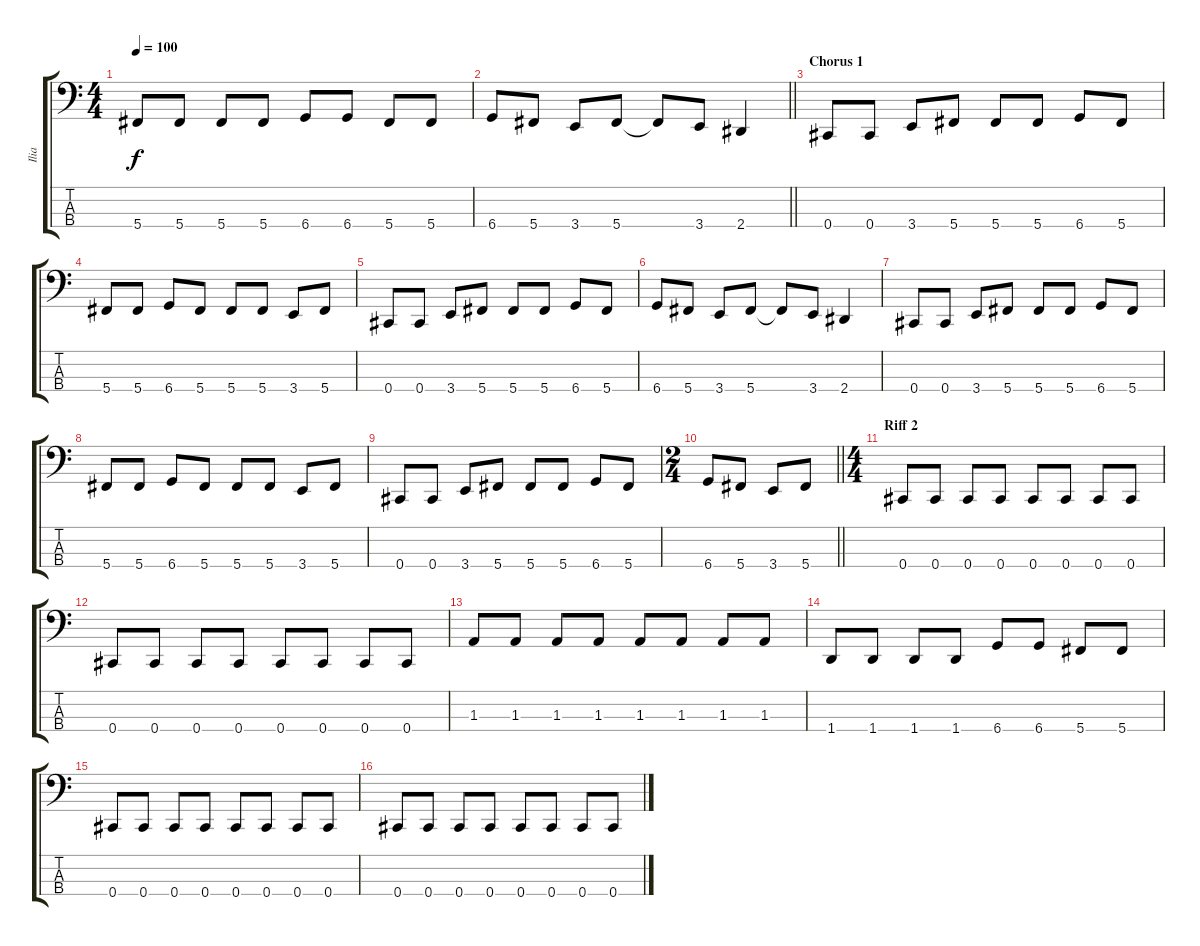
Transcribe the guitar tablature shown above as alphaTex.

\track ("Ilia" "Ilia") {instrument electricbassfinger}
\staff {score tabs}
\tuning (Gb2 Db2 Ab1 Db1) {hide}
\ts (4 4)
\tempo 100
\clef f4
\ks c
5.4.8{dy f} 5.4.8 5.4.8 5.4.8 6.4.8 6.4.8 5.4.8 5.4.8 |
\barLineRight lightlight
6.4.8 5.4.8 3.4.8 5.4.8 5.4{t}.8 3.4.8 2.4.4 |
\section ("" "Chorus 1")
0.4.8 0.4.8 3.4.8 5.4.8 5.4.8 5.4.8 6.4.8 5.4.8 |
5.4.8 5.4.8 6.4.8 5.4.8 5.4.8 5.4.8 3.4.8 5.4.8 |
0.4.8 0.4.8 3.4.8 5.4.8 5.4.8 5.4.8 6.4.8 5.4.8 |
6.4.8 5.4.8 3.4.8 5.4.8 5.4{t}.8 3.4.8 2.4.4 |
0.4.8 0.4.8 3.4.8 5.4.8 5.4.8 5.4.8 6.4.8 5.4.8 |
5.4.8 5.4.8 6.4.8 5.4.8 5.4.8 5.4.8 3.4.8 5.4.8 |
0.4.8 0.4.8 3.4.8 5.4.8 5.4.8 5.4.8 6.4.8 5.4.8 |
\ts (2 4)
\barLineRight lightlight
6.4.8 5.4.8 3.4.8 5.4.8 |
\ts (4 4)
\section ("" "Riff 2")
0.4.8 0.4.8 0.4.8 0.4.8 0.4.8 0.4.8 0.4.8 0.4.8 |
0.4.8 0.4.8 0.4.8 0.4.8 0.4.8 0.4.8 0.4.8 0.4.8 |
1.3.8 1.3.8 1.3.8 1.3.8 1.3.8 1.3.8 1.3.8 1.3.8 |
1.4.8 1.4.8 1.4.8 1.4.8 6.4.8 6.4.8 5.4.8 5.4.8 |
0.4.8 0.4.8 0.4.8 0.4.8 0.4.8 0.4.8 0.4.8 0.4.8 |
0.4.8 0.4.8 0.4.8 0.4.8 0.4.8 0.4.8 0.4.8 0.4.8
